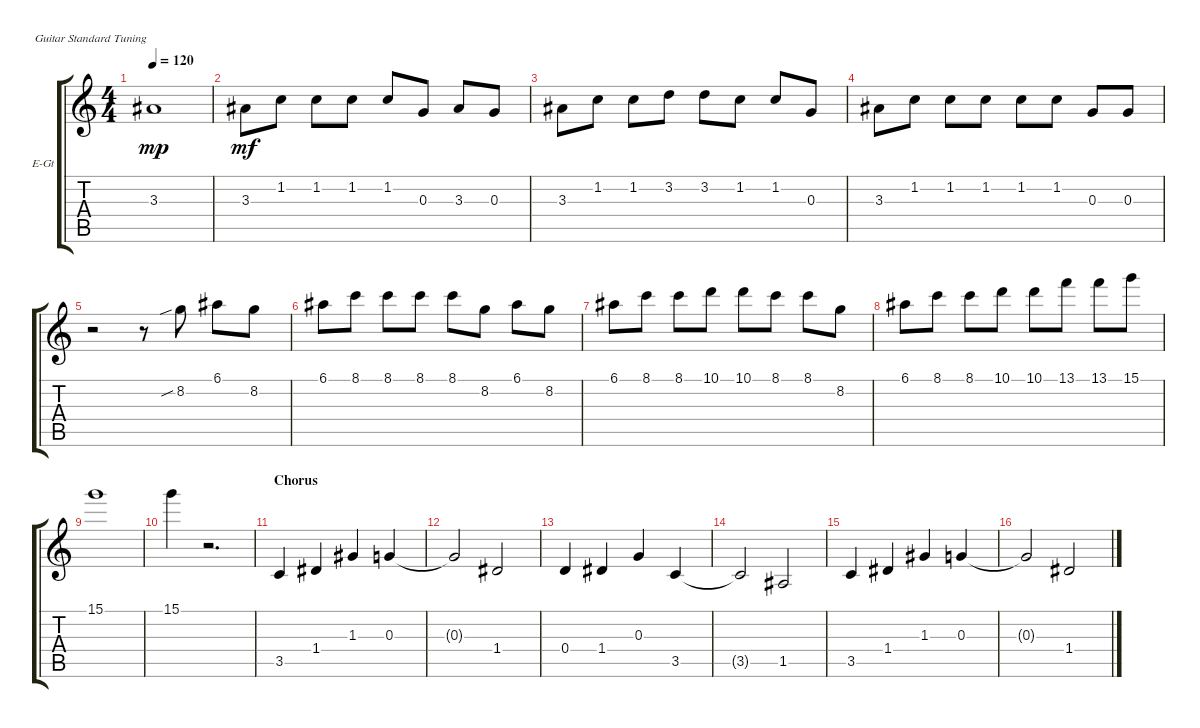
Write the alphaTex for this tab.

\bracketExtendMode groupsimilarinstruments
\firstSystemTrackNameOrientation horizontal
\otherSystemsTrackNameOrientation horizontal
\track ("Electric Guitar 1" "E-Gt") {instrument distortionguitar}
\staff {score tabs}
\tuning (E4 B3 G3 D3 A2 E2)
\ts (4 4)
\tempo 120
\clef g2
\ks c
3.3.1{dy mp} |
3.3.8{dy mf} 1.2.8 1.2.8 1.2.8 1.2.8 0.3.8 3.3.8 0.3.8 |
3.3.8 1.2.8 1.2.8 3.2.8 3.2.8 1.2.8 1.2.8 0.3.8 |
3.3.8 1.2.8 1.2.8 1.2.8 1.2.8 1.2.8 0.3.8 0.3.8 |
r.2 r.8 8.2{sib}.8 6.1.8 8.2.8 |
6.1.8 8.1.8 8.1.8 8.1.8 8.1.8 8.2.8 6.1.8 8.2.8 |
6.1.8 8.1.8 8.1.8 10.1.8 10.1.8 8.1.8 8.1.8 8.2.8 |
6.1.8 8.1.8 8.1.8 10.1.8 10.1.8 13.1.8 13.1.8 15.1.8 |
15.1.1 |
15.1.4 r.2{d} |
\section ("" "Chorus")
3.5.4 1.4.4 1.3.4 0.3.4 |
0.3{t}.2 1.4.2 |
0.4.4 1.4.4 0.3.4 3.5.4 |
3.5{t}.2 1.5.2 |
3.5.4 1.4.4 1.3.4 0.3.4 |
0.3{t}.2 1.4.2
